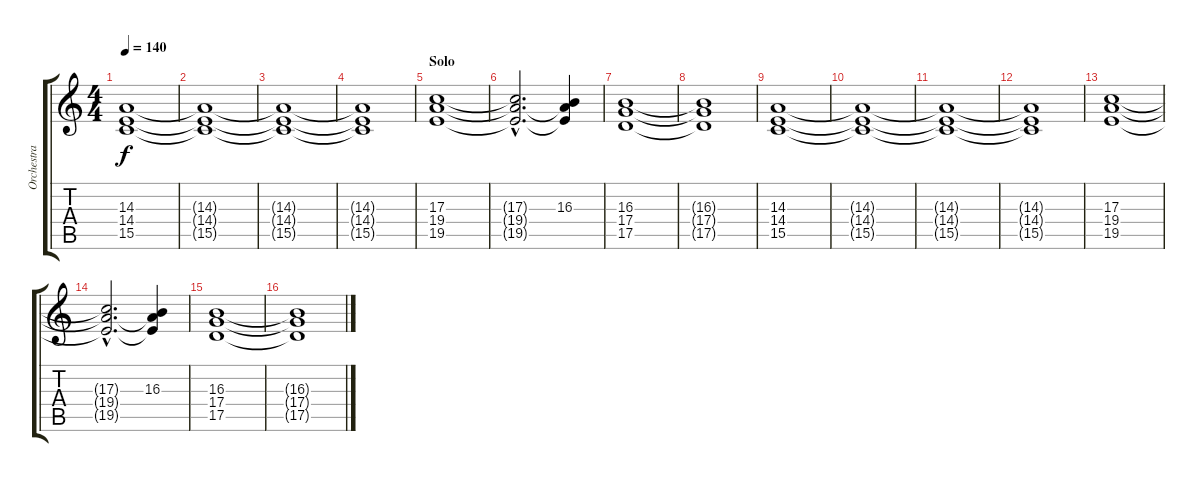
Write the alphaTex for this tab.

\track ("Orchestra - Choirs" "Orchestra ") {instrument choiraahs}
\staff {score tabs}
\tuning (E4 B3 G3 D3 A2 E2) {hide}
\ts (4 4)
\tempo 140
\clef g2
\ks c
(14.3 14.4 15.5).1{dy f} |
(14.3{t} 14.4{t} 15.5{t}).1 |
(14.3{t} 14.4{t} 15.5{t}).1 |
(14.3{t} 14.4{t} 15.5{t}).1 |
\section ("" "Solo")
(17.3 19.4 19.5).1 |
(17.3{hac t} 19.4{hac t} 19.5{hac t}).2{d} (16.3 19.4{t} 19.5{t}).4 |
(16.3 17.4 17.5).1 |
(16.3{t} 17.4{t} 17.5{t}).1 |
(14.3 14.4 15.5).1 |
(14.3{t} 14.4{t} 15.5{t}).1 |
(14.3{t} 14.4{t} 15.5{t}).1 |
(14.3{t} 14.4{t} 15.5{t}).1 |
(17.3 19.4 19.5).1 |
(17.3{hac t} 19.4{hac t} 19.5{hac t}).2{d} (16.3 19.4{t} 19.5{t}).4 |
(16.3 17.4 17.5).1 |
(16.3{t} 17.4{t} 17.5{t}).1
